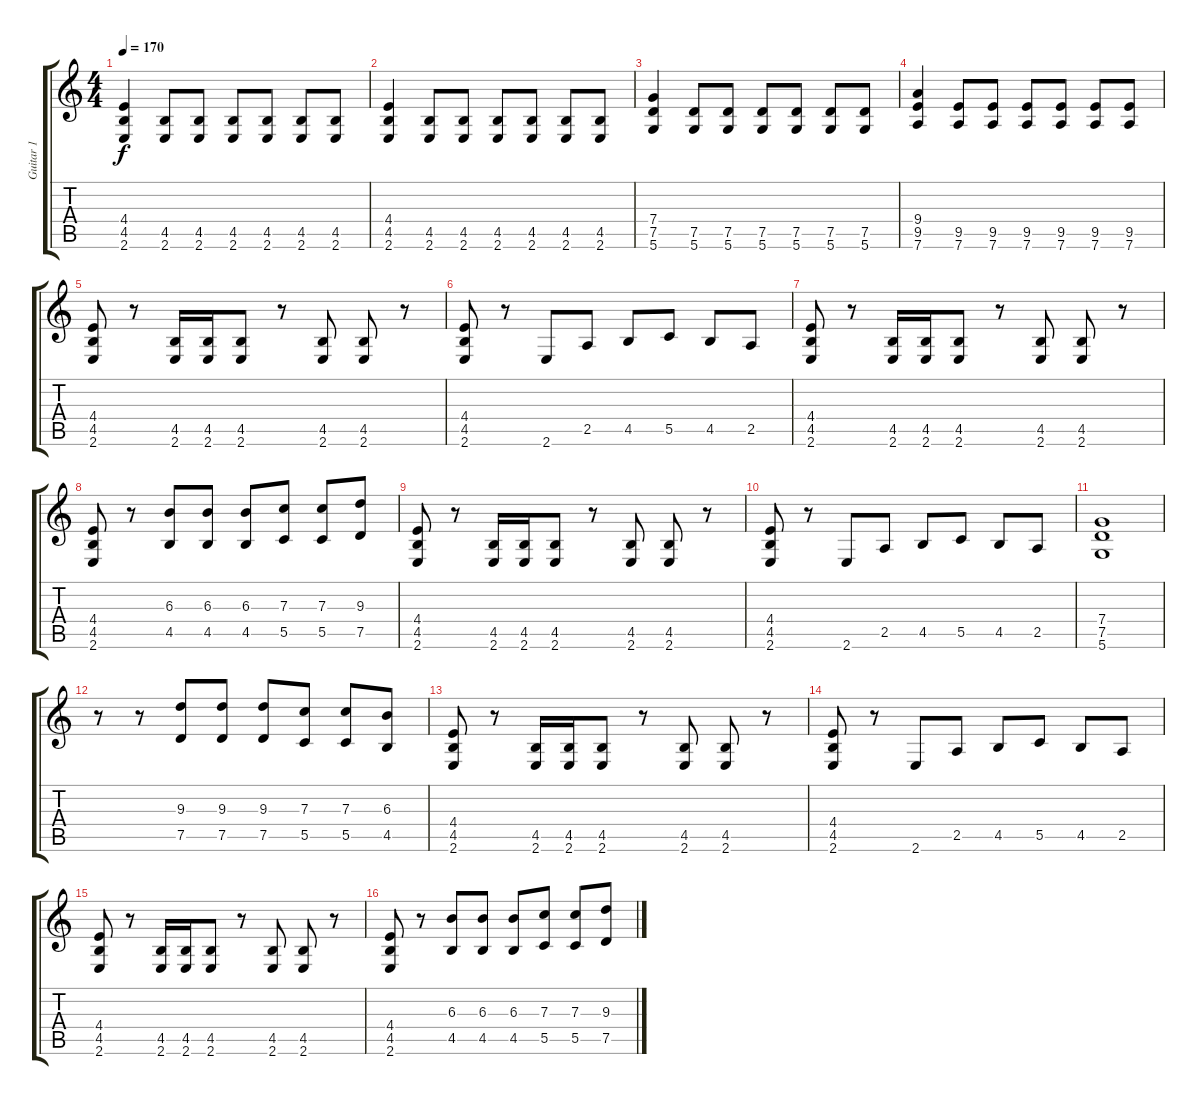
\track ("Guitar 1" "Guitar 1") {instrument overdrivenguitar}
\staff {score tabs}
\tuning (D4 A3 F3 C3 G2 D2) {hide}
\ts (4 4)
\tempo 170
\clef g2
\ks c
(4.4 4.5 2.6).4{dy f} (4.5 2.6).8 (4.5 2.6).8 (4.5 2.6).8 (4.5 2.6).8 (4.5 2.6).8 (4.5 2.6).8 |
(4.4 4.5 2.6).4 (4.5 2.6).8 (4.5 2.6).8 (4.5 2.6).8 (4.5 2.6).8 (4.5 2.6).8 (4.5 2.6).8 |
(7.4 7.5 5.6).4 (7.5 5.6).8 (7.5 5.6).8 (7.5 5.6).8 (7.5 5.6).8 (7.5 5.6).8 (7.5 5.6).8 |
(9.4 9.5 7.6).4 (9.5 7.6).8 (9.5 7.6).8 (9.5 7.6).8 (9.5 7.6).8 (9.5 7.6).8 (9.5 7.6).8 |
(4.4 4.5 2.6).8 r.8 (4.5 2.6).16 (4.5 2.6).16 (4.5 2.6).8 r.8 (4.5 2.6).8 (4.5 2.6).8 r.8 |
(4.4 4.5 2.6).8 r.8 2.6.8 2.5.8 4.5.8 5.5.8 4.5.8 2.5.8 |
(4.4 4.5 2.6).8 r.8 (4.5 2.6).16 (4.5 2.6).16 (4.5 2.6).8 r.8 (4.5 2.6).8 (4.5 2.6).8 r.8 |
(4.4 4.5 2.6).8 r.8 (6.3 4.5).8 (6.3 4.5).8 (6.3 4.5).8 (7.3 5.5).8 (7.3 5.5).8 (9.3 7.5).8 |
(4.4 4.5 2.6).8 r.8 (4.5 2.6).16 (4.5 2.6).16 (4.5 2.6).8 r.8 (4.5 2.6).8 (4.5 2.6).8 r.8 |
(4.4 4.5 2.6).8 r.8 2.6.8 2.5.8 4.5.8 5.5.8 4.5.8 2.5.8 |
(7.4 7.5 5.6).1 |
r.8 r.8 (9.3 7.5).8 (9.3 7.5).8 (9.3 7.5).8 (7.3 5.5).8 (7.3 5.5).8 (6.3 4.5).8 |
(4.4 4.5 2.6).8 r.8 (4.5 2.6).16 (4.5 2.6).16 (4.5 2.6).8 r.8 (4.5 2.6).8 (4.5 2.6).8 r.8 |
(4.4 4.5 2.6).8 r.8 2.6.8 2.5.8 4.5.8 5.5.8 4.5.8 2.5.8 |
(4.4 4.5 2.6).8 r.8 (4.5 2.6).16 (4.5 2.6).16 (4.5 2.6).8 r.8 (4.5 2.6).8 (4.5 2.6).8 r.8 |
(4.4 4.5 2.6).8 r.8 (6.3 4.5).8 (6.3 4.5).8 (6.3 4.5).8 (7.3 5.5).8 (7.3 5.5).8 (9.3 7.5).8
